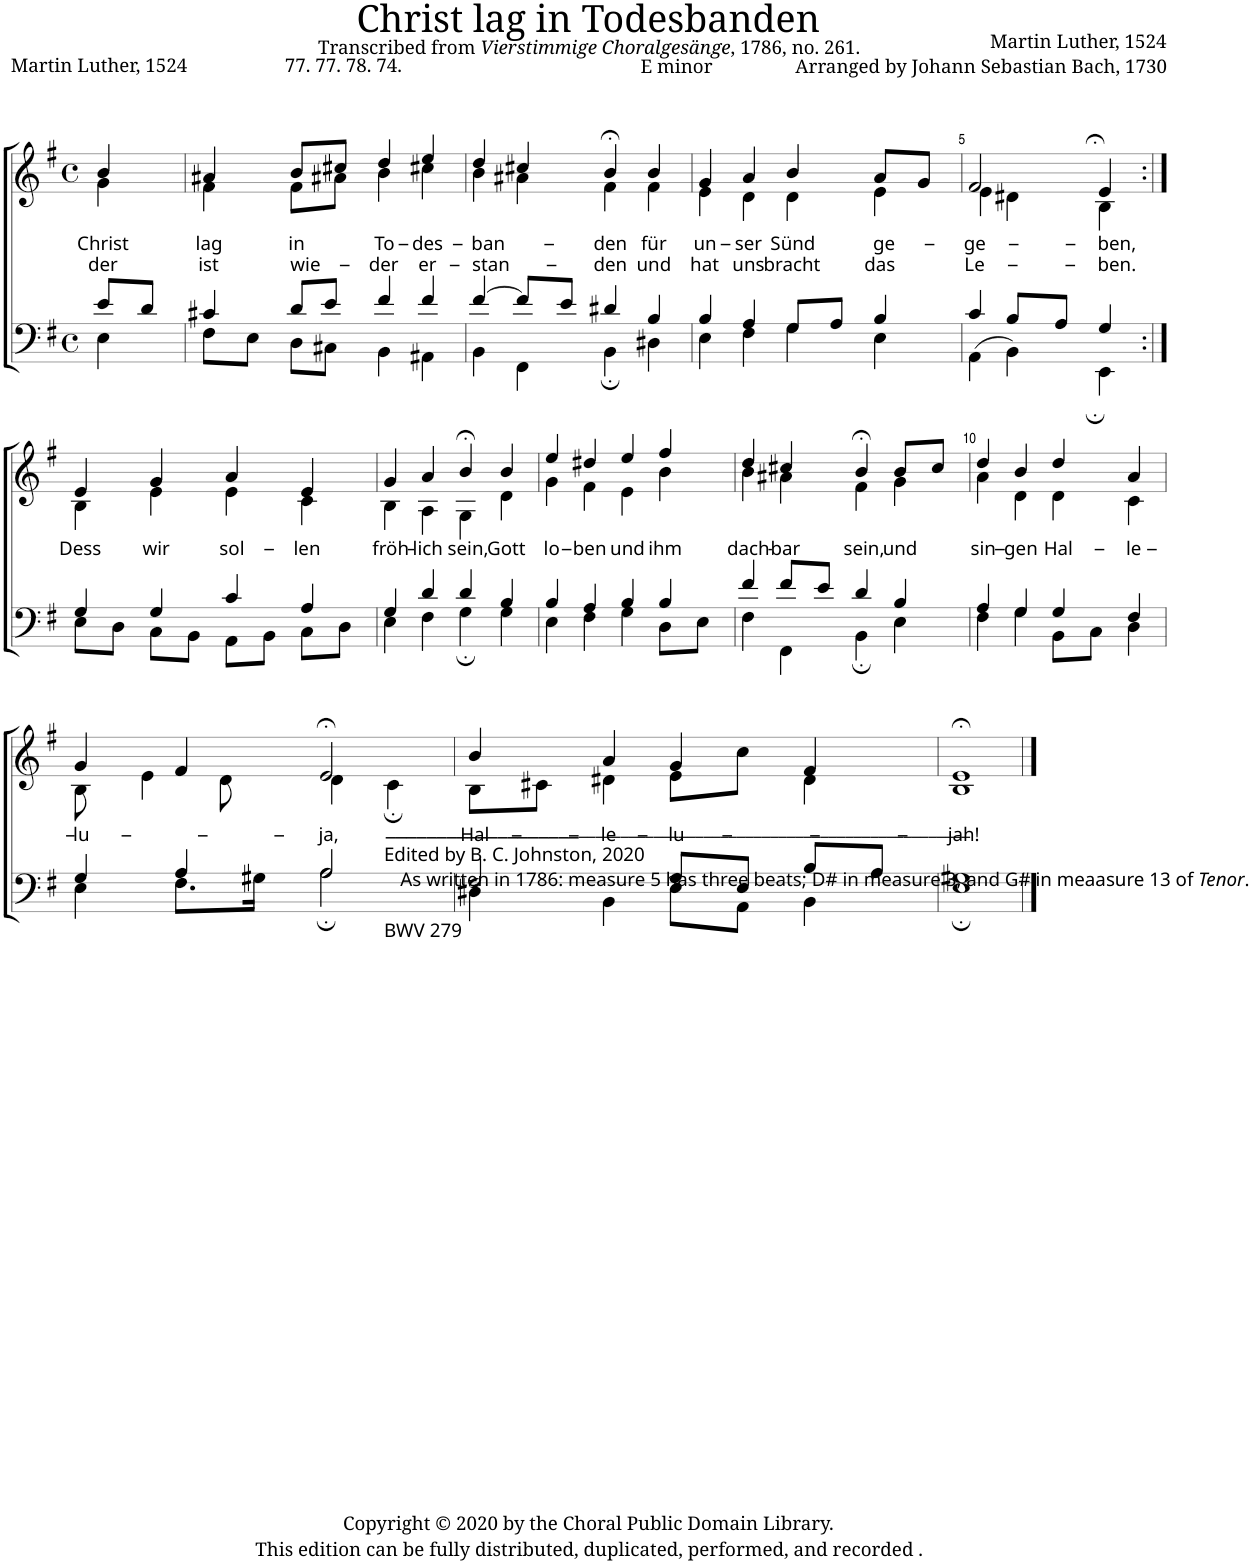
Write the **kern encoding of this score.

**kern	**kern	**text	**text
*part2	*part1	*part1	*part1
*staff2	*staff1	*staff1	*staff1
*I"Bass	*I"Soprano	*	*
*clefF4	*clefG2	*	*
*k[f#]	*k[f#]	*	*
*M4/4	*M4/4	*	*
*met(c)	*met(c)	*	*
=1	=1	=1	=1
*^	*	*	*
!	!	!	!LO:LY:b	!LO:LY:b
*	*	*^	*	*
8e/L	4E\	4b/	4g\	Christ	der
8d/J	.	.	.	.	.
=2	=2	=2	=2	=2	=2
!	!	!	!	!LO:LY:b	!LO:LY:b
4c#X/	8F#\L	4a#X/	4f#\	lag	ist
.	8E\J	.	.	.	.
!	!	!	!	!LO:LY:b	!LO:LY:b
8d/L	8D\L	8b/L	8f#\L	in	wie-
8e/J	8C#X\J	8cc#X/J	8a#X\J	.	.
!	!	!	!	!LO:LY:b	!LO:LY:b
4f#/	4BB\	4dd/	4b\	To-	-der
!	!	!	!	!LO:LY:b	!LO:LY:b
4f#/	4AA#X\	4ee/	4cc#X\	-des-	er-
=3	=3	=3	=3	=3	=3
!	!	!	!	!LO:LY:b	!LO:LY:b
[4f#/	4BB\	4dd/	4b\	-ban-	-stan-
8f#/L]	4FF#\	4cc#X/	4a#X\	.	.
8e/J	.	.	.	.	.
!	!	!	!	!LO:LY:b	!LO:LY:b
4d#X/	4BB;\	4b;</	4f#\	-den	-den
!	!	!	!	!LO:LY:b	!LO:LY:b
4B/	4D#X\	4b/	4f#\	für	und
=4	=4	=4	=4	=4	=4
!	!	!	!	!LO:LY:b	!LO:LY:b
4B/	4E\	4g/	4e\	un-	hat
!	!	!	!	!LO:LY:b	!LO:LY:b
4A/	4F#\	4a/	4d\	-ser	uns
!	!	!	!	!LO:LY:b	!LO:LY:b
8G/L	4G\	4b/	4d\	Sünd	bracht
8A/J	.	.	.	.	.
!	!	!	!	!LO:LY:b	!LO:LY:b
4B/	4E\	8a/L	4e\	ge-	das
.	.	8g/J	.	.	.
=5	=5	=5	=5	=5	=5
!	!	!	!	!LO:LY:b	!LO:LY:b
4c/	(>4AA\	2f#/	4e\	-ge-	Le-
8B/L	4BB\)	.	4d#X\	.	.
8A/J	.	.	.	.	.
!	!	!	!	!LO:LY:b	!LO:LY:b
4G/	4EE;\	4e;</	4B\	-ben,	-ben.
!!LO:LB:g=z	!!
=6:|!	=6:|!	=6:|!	=6:|!	=6:|!	=6:|!
!	!	!	!	!LO:LY:b	!
4G/	8E\L	4e/	4B\	Dess	.
.	8D\J	.	.	.	.
!	!	!	!	!LO:LY:b	!
4G/	8C\L	4g/	4e\	wir	.
.	8BB\J	.	.	.	.
!	!	!	!	!LO:LY:b	!
4c/	8AA\L	4a/	4e\	sol-	.
.	8BB\J	.	.	.	.
!	!	!	!	!LO:LY:b	!
4A/	8C\L	4e/	4c\	-len	.
.	8D\J	.	.	.	.
=7	=7	=7	=7	=7	=7
!	!	!	!	!LO:LY:b	!
4G/	4E\	4g/	4B\	fröh-	.
!	!	!	!	!LO:LY:b	!
4d/	4F#\	4a/	4A\	-lich	.
!	!	!	!	!LO:LY:b	!
4d/	4G;\	4b;</	4G\	sein,	.
!	!	!	!	!LO:LY:b	!
4B/	4G\	4b/	4d\	Gott	.
=8	=8	=8	=8	=8	=8
!	!	!	!	!LO:LY:b	!
4B/	4E\	4ee/	4g\	lo-	.
!	!	!	!	!LO:LY:b	!
4A/	4F#\	4dd#X/	4f#\	-ben	.
!	!	!	!	!LO:LY:b	!
4B/	4G\	4ee/	4e\	und	.
!	!	!	!	!LO:LY:b	!
4B/	8D\L	4ff#/	4b\	ihm	.
.	8E\J	.	.	.	.
=9	=9	=9	=9	=9	=9
!LO:TX:b:t=___________________	!	!	!	!	!
!LO:TX:b:t=_______________________________________________	!	!	!	!	!
!LO:TX:b:t=Edited by B. C. Johnston, 2020	!	!	!	!	!
!LO:TX:b:t=As written in 1786&colon; measure 5 has three beats; D# in measure 3, and G# in meaasure 13 of	!	!	!	!	!
!LO:TX:b:i:t=Tenor	!	!	!	!	!
!LO:TX:b:t=.	!	!	!	!	!
!LO:TX:b:t=BWV 279	!	!	!	!	!
!	!	!	!	!LO:LY:b	!
4f#/	4F#\	4dd/	4b\	dach-	.
!	!	!	!	!LO:LY:b	!
8f#/L	4FF#\	4cc#X/	4a#X\	-bar	.
8e/J	.	.	.	.	.
!	!	!	!	!LO:LY:b	!
4d/	4BB;\	4b;</	4f#\	sein,	.
!	!	!	!	!LO:LY:b	!
4B/	4E\	8b/L	4g\	und	.
.	.	8cc#/J	.	.	.
=10	=10	=10	=10	=10	=10
!	!	!	!	!LO:LY:b	!
4A/	4F#\	4dd/	4a\	sin-	.
!	!	!	!	!LO:LY:b	!
4G/	4G\	4b/	4d\	-gen	.
!	!	!	!	!LO:LY:b	!
4G/	8BB\L	4dd/	4d\	Hal-	.
.	8C\J	.	.	.	.
!	!	!	!	!LO:LY:b	!
4F#/	4D\	4a/	4c\	-le-	.
!!LO:LB:g=z	!!
=11	=11	=11	=11	=11	=11
!	!	!	!	!LO:LY:b	!
4G/	4E\	4g/	8B\	-lu-	.
.	.	.	4e\	.	.
4A/	8.F#\L	4f#/	.	.	.
.	.	.	8d\	.	.
.	16G#X\Jk	.	.	.	.
!	!	!	!	!LO:LY:b	!
2A/	2A;\	2e;</	4d\	-ja,	.
.	.	.	4c;\	.	.
=12	=12	=12	=12	=12	=12
!	!	!	!	!LO:LY:b	!
2F#/	4D#X\	4b/	8B\L	Hal-	.
.	.	.	8c#X\J	.	.
!	!	!	!	!LO:LY:b	!
.	4BB\	4a/	4d#X\	-le-	.
!	!	!	!	!LO:LY:b	!
8G/L	8E\L	4g/	8e\L	-lu-	.
8E/J	8AA\J	.	8cc\J	.	.
8B/L	4BB\	4f#/	4d#\	.	.
8A/J	.	.	.	.	.
=13	=13	=13	=13	=13	=13
!	!	!	!	!LO:LY:b	!
1G#X	1E;	1e;<	1B	-jah!	.
*v	*v	*	*	*	*
*	*v	*v	*	*
==	==	==	==
*-	*-	*-	*-
